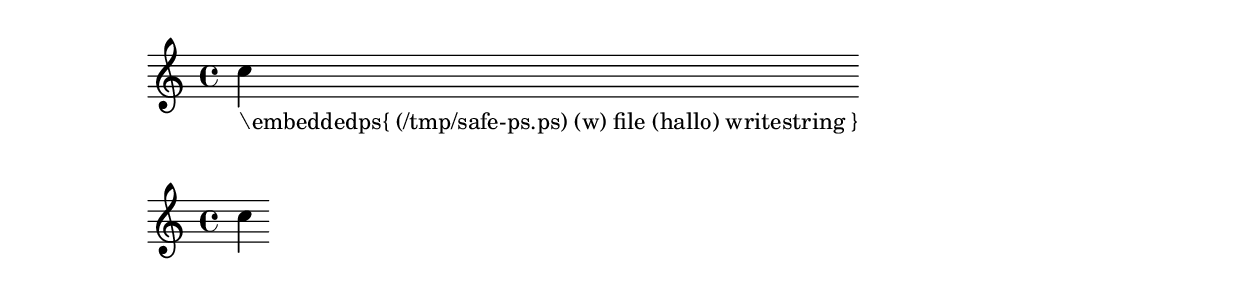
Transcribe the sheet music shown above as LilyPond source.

\version "2.8.0"

\header{
    
    texidoc = "This should not survive lilypond --safe-mode"
    
}

\version "2.8.0"

\header{
    texidoc = "This should not survive lilypond --safe-mode
    --no-pdf --png run, and certainly not write /tmp/safe-ps.ps"
}

\score{
     c''-"\\embeddedps{ (/tmp/safe-ps.ps) (w) file (hallo) writestring }"
}


\score{
     c''
}